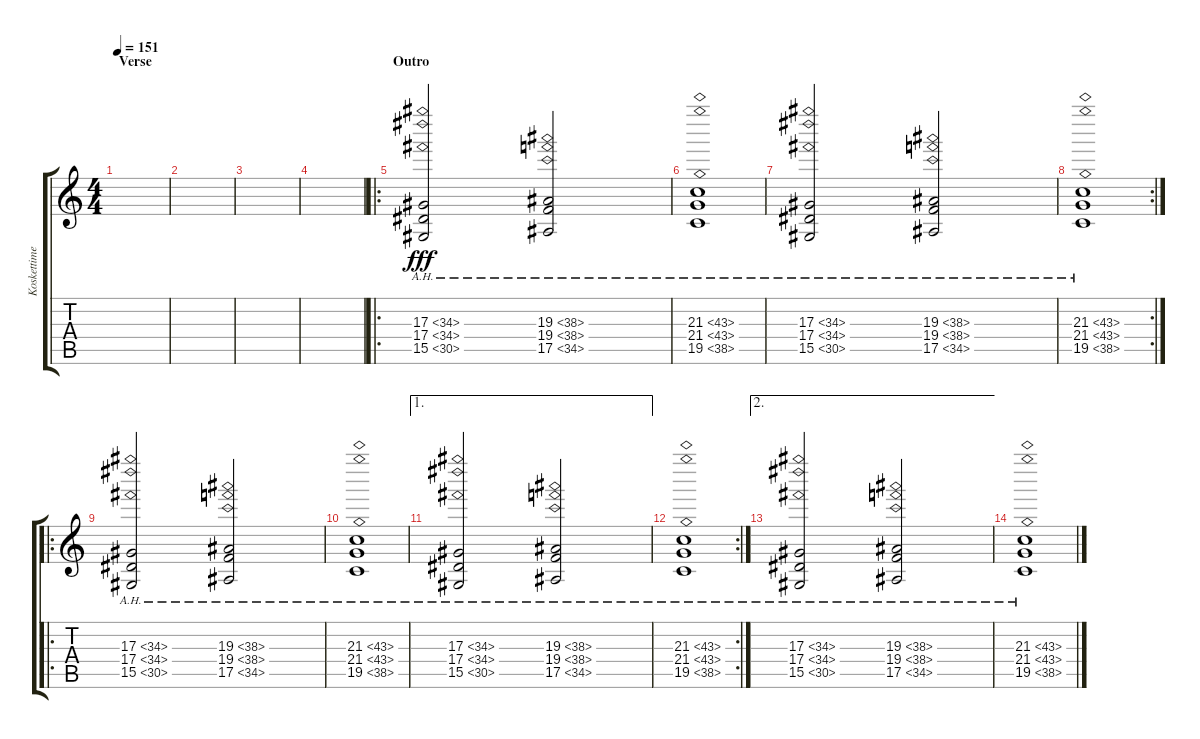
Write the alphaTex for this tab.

\track ("Koskettimet 2" "Koskettime") {instrument orchestrahit}
\staff {score tabs}
\tuning (C4 G3 Eb3 Bb2 F2 C2) {hide}
\ts (4 4)
\section ("" "Verse")
\tempo 151
\clef g2
\ks c
|
|
|
|
\ro
\section ("" "Outro")
(17.3{ah 17} 17.4{ah 17} 15.5{ah 15}).2{dy fff} (19.3{ah 19} 19.4{ah 19} 17.5{ah 17}).2 |
(21.3{ah 22} 21.4{ah 22} 19.5{ah 19}).1 |
(17.3{ah 17} 17.4{ah 17} 15.5{ah 15}).2 (19.3{ah 19} 19.4{ah 19} 17.5{ah 17}).2 |
\rc 2
(21.3{ah 22} 21.4{ah 22} 19.5{ah 19}).1 |
\ro
(17.3{ah 17} 17.4{ah 17} 15.5{ah 15}).2 (19.3{ah 19} 19.4{ah 19} 17.5{ah 17}).2 |
(21.3{ah 22} 21.4{ah 22} 19.5{ah 19}).1 |
\ae 1
(17.3{ah 17} 17.4{ah 17} 15.5{ah 15}).2 (19.3{ah 19} 19.4{ah 19} 17.5{ah 17}).2 |
\rc 2
(21.3{ah 22} 21.4{ah 22} 19.5{ah 19}).1 |
\ae 2
(17.3{ah 17} 17.4{ah 17} 15.5{ah 15}).2 (19.3{ah 19} 19.4{ah 19} 17.5{ah 17}).2 |
(21.3{ah 22} 21.4{ah 22} 19.5{ah 19}).1
